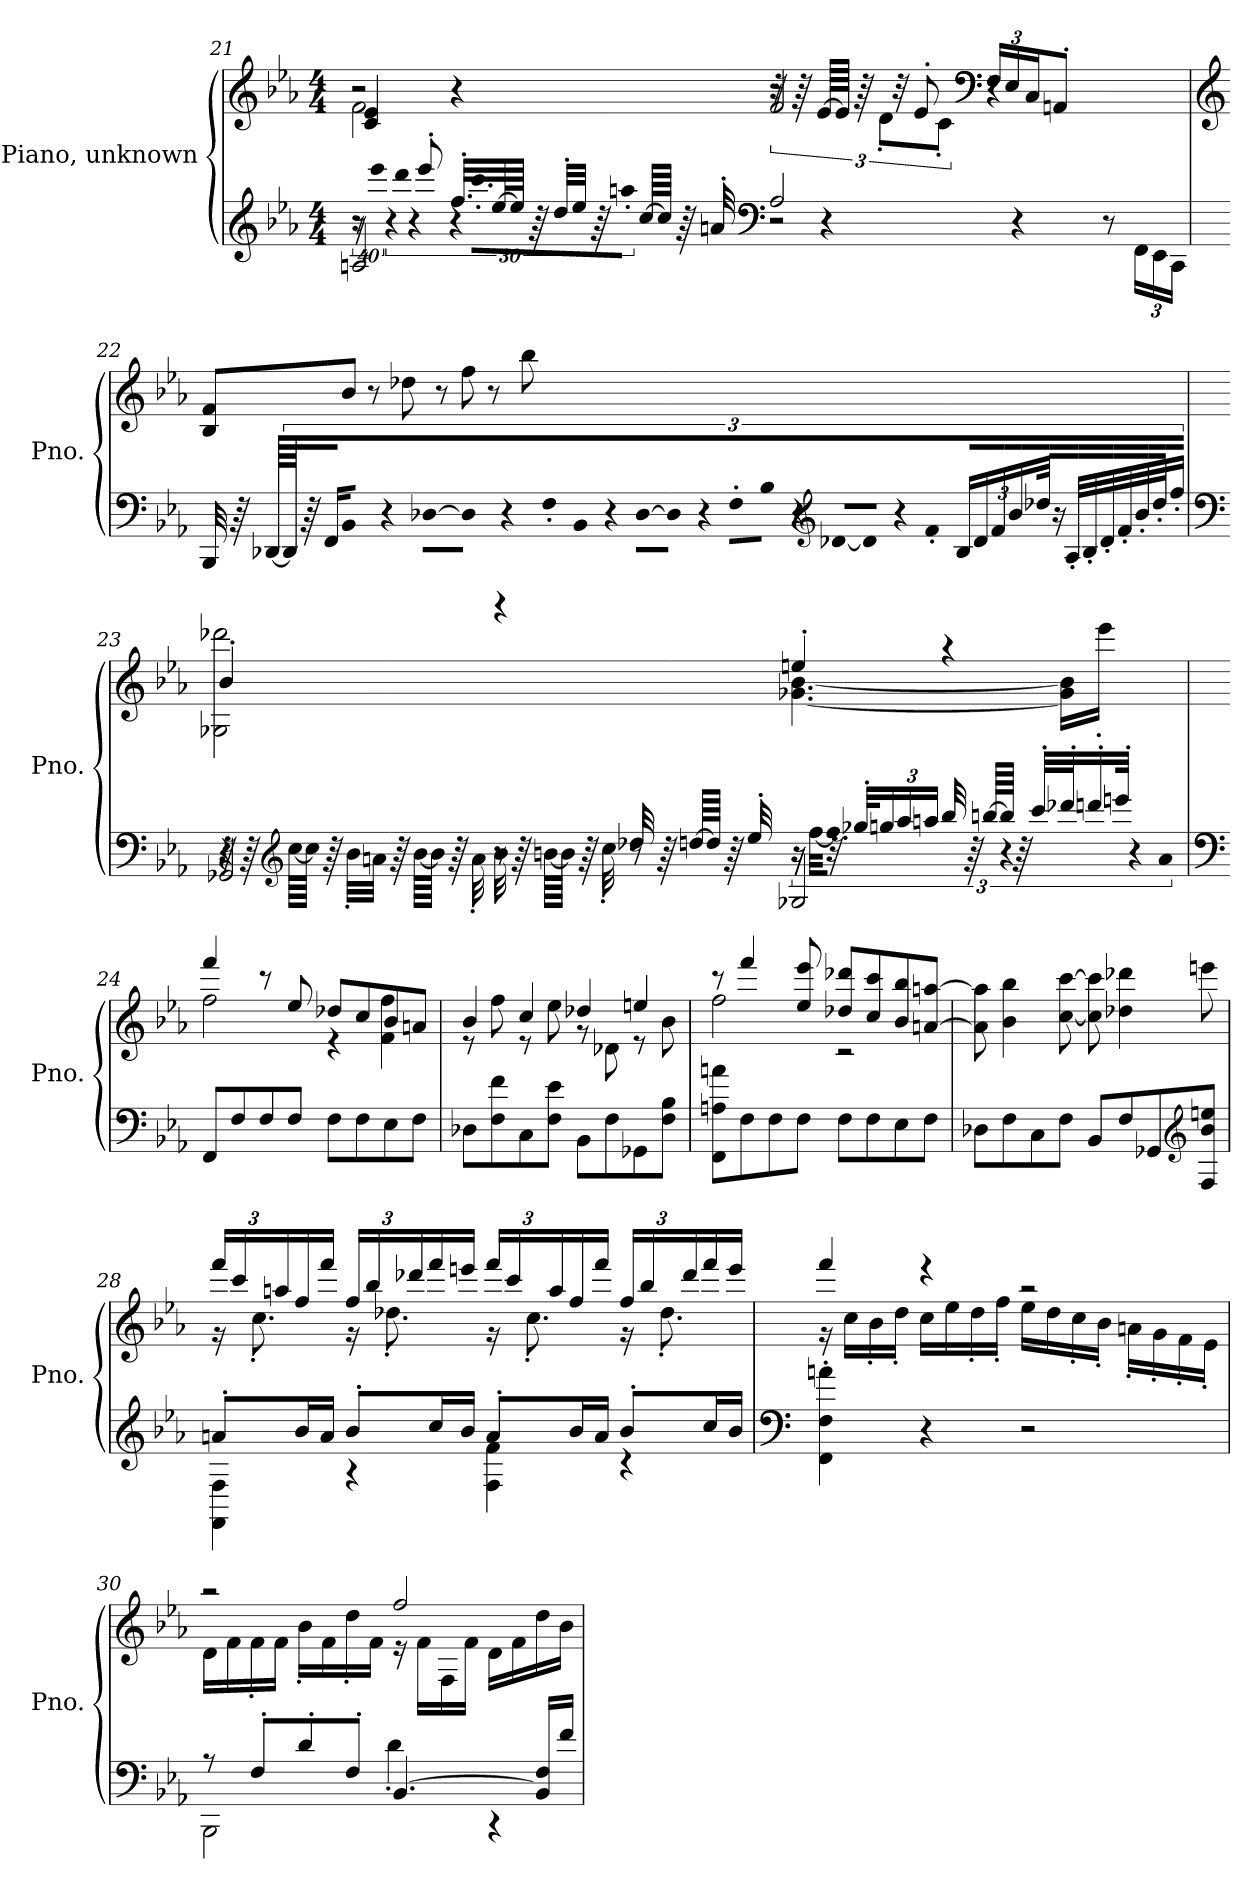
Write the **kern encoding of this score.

**kern	**kern
*part1	*part1
*staff2	*staff1
*I"Piano, unknown	*
*I'Pno.	*
!!LO:LB:g=z
*clefG2	*clefG2
*k[b-e-a-]	*k[b-e-a-]
*M4/4	*M4/4
=21	=21
*^	*
!	!LO:N:vis=32	!
*	*^	*^
*	*	*	*	*^
8r	640%23r	2An/	2r	2f\	4c/ 4e-/
!	!LO:N:vis=32	!	!	!	!
.	640%23eee-\	.	.	.	.
!	!LO:N:vis=64	!	!	!	!
.	960%17r	.	.	.	.
!	!LO:N:vis=64	!	!	!	!
.	960%17ddd\	.	.	.	.
!	!LO:N:vis=32	!	!	!	!
.	640%23r	.	.	.	.
8eee-'/	.	.	.	.	.
!	!LO:N:vis=64	!	!	!	!
.	960%17r	.	.	.	.
!	!LO:N:vis=32.	!	!	!	!
.	1920%103ccc'\LLL	.	.	.	.
!	!LO:N:vis=32	!	!	!	!
.	640%23aan'\JJJ	.	.	.	.
32.ff'/LLL	.	.	.	.	4r
.	4r	.	.	.	.
[64ee-/L	.	.	.	.	.
64ee-/JJJJ]	.	.	.	.	.
64r	.	.	.	.	.
32dd'/LLL	.	.	.	.	.
32ee-/JJJ	.	.	.	.	.
64r	.	.	.	.	.
[64cc/LLLL	.	.	.	.	.
64cc/JJJJ]	.	.	.	.	.
64r	.	.	.	.	.
32an'/	.	.	.	.	.
*clefF4	*	*	*	*	*
2A/	.	2r	2f/	12r	32r
.	4r	.	.	.	.
.	.	.	.	.	64r
.	.	.	.	.	[64e-/LLLL
.	.	.	.	.	64e-/JJJJ]
.	.	.	.	.	64r
.	.	.	.	12d'\L	.
.	.	.	.	.	32r
.	.	.	.	.	8e-'/
.	.	.	.	12c'\J	.
*	*	*	*clefF4	*	*
*	*	*	*	*	*Xbrackettup
.	.	.	.	4r	24F/LL
.	8r	.	.	.	.
.	.	.	.	.	24E-/
.	.	.	.	.	24C/J
.	.	.	.	.	8AAn'/J
*	*Xbrackettup	*	*	*	*
.	24FF\LL	.	.	.	.
.	24EE-\	.	.	.	.
.	24CC\JJ	.	.	.	.
1920ryy	.	1920ryy	1920ryy	1920ryy	1920ryy
*v	*v	*v	*	*	*
*	*v	*v	*v
!!LO:PB:g=z
=22	=22
*	*clefG2
32BBB-/	8B-/ 8f/L
64r	.
[64DD-X/LLLL	.
*brackettup	*
96DD-/JJJJ]	.
96r	.
24FF/LL	.
32BB-/JJk	8b-/J
64r	.
[64D-X\LLLL	.
64D-\JJJJ]	.
64r	.
32F'\	.
32BB-/	8r
64r	.
[64D-\LLLL	.
64D-\JJJJ]	.
64r	.
32F'\LLL	.
32B-\JJJ	8dd-X\
64r	.
*clefG2	*
[64d-X/LLLL	.
64d-/JJJJ]	.
64r	.
32f'/	.
*Xbrackettup	*
24B-/LL	8r
24d-/	.
24f/	.
24b-/	8ff\
48dd-X/JJk	.
16r	.
32A-'/LLL	8r
32B-'/	.
32d-'/	.
32f'/	.
32b-'/	8bb-\
32dd-'/J	.
16ff'/JJ	.
!!LO:LB:g=z
=23	=23
*clefF4	*
*^	*^
*	*^	*	*
4r	32r	2GG-X/	4b-'/	2G-X\ 2ddd-X\
.	64r	.	.	.
*clefG2	*	*	*	*
.	[64cc\LLLL	.	.	.
.	64cc\JJJJ]	.	.	.
.	64r	.	.	.
.	32b-'\LLL	.	.	.
.	32an\JJJ	.	.	.
.	64r	.	.	.
.	[64b-\LLLL	.	.	.
.	64b-\JJJJ]	.	.	.
.	64r	.	.	.
.	32a'\	.	.	.
8r	32b-\	.	4r	.
.	64r	.	.	.
.	[64bn\LLLL	.	.	.
.	64b\JJJJ]	.	.	.
.	64r	.	.	.
.	32cc'\	.	.	.
32dd-X/	8r	.	.	.
64r	.	.	.	.
[64ddn/LLLL	.	.	.	.
64dd/JJJJ]	.	.	.	.
64r	.	.	.	.
32ee-'/	.	.	.	.
*	*brackettup	*	*	*
16r	24r	2G-X/	4een'/	[4.g-X\ [4.b-\
.	[48ff\KKL	.	.	.
32r	8.ff\J]	.	.	.
32gg-X'/KLL	.	.	.	.
*Xbrackettup	*	*	*	*
24ggn/	.	.	.	.
24aa-/	.	.	.	.
24aan/JJ	.	.	.	.
32bb-/	8r	.	4r	.
64r	.	.	.	.
[64bbn/LLLL	.	.	.	.
64bb/JJJJ]	.	.	.	.
64r	.	.	.	.
32ccc'/LLL	.	.	.	.
32ddd-X'/J	16r	.	.	16g-\] 16b-\]LL
16dddn'/	.	.	.	.
.	16a\	.	.	16eee-'\JJ
32eeen'/JJk	.	.	.	.
*v	*v	*v	*	*
!!LO:LB:g=z	!!
=24	=24	=24
*clefF4	*	*
8FF/L	4fff/	2ff\
8F/	.	.
8F/	8r	.
8F/J	8ee-/	.
8F\L	8dd-X/L	4r
8F\	8cc/	.
8E-\	8b-/	4f\ 4ff\
8F\J	8an/J	.
=25	=25	=25
8D-X\L	4b-/	8r
8F\ 8f\	.	8ff\
8C\	4cc/	8r
8F\ 8e-\J	.	8ee-\
8BB-\L	4dd-X/	8r
8F\	.	8d-X\
8GG-X\	4een/	8r
8F\ 8B-\J	.	8b-\
=26	=26	=26
8FF\ 8An\ 8an\L	8r	2ff\
8F\	4fff/	.
8F\	.	.
8F\J	8ee-/ 8eee-/	.
8F\L	8dd-X/ 8ddd-X/L	2r
8F\	8cc/ 8ccc/	.
8E-\	8b-/ 8bb-/	.
8F\J	[8an/ [8aan/J	.
*	*v	*v
!!LO:LB:g=z
=27	=27
8D-X\L	8a\] 8aa\]
8F\	4b-\ 4bb-\
8C\	.
8F\J	[8cc\ [8ccc\
8BB-/L	8cc\] 8ccc\]
8F/	4dd-X\ 4ddd-X\
8GG-X/	.
*clefG2	*
8F/ 8b-/ 8een/J	8eeen\
!!LO:LB:g=z
=28	=28
*^	*^
8an'/L	4FF\ 4F\	24fff/LL	16r
.	.	24ccc/	.
.	.	.	8.cc'\
.	.	24aan/	.
16b-/L	.	16ff/	.
16a/JJ	.	16fff/JJ	.
8b-'/L	4r	24ff/LL	16r
.	.	24bb-/	.
.	.	.	8.dd-X'\
.	.	24ddd-X/	.
16cc/L	.	16fff/	.
16b-/JJ	.	16eeen/JJ	.
8a'/L	4F\ 4f\	24fff/LL	16r
.	.	24ccc/	.
.	.	.	8.cc'\
.	.	24aa/	.
16b-/L	.	16ff/	.
16a/JJ	.	16fff/JJ	.
8b-'/L	4r	24ff/LL	16r
.	.	24bb-/	.
.	.	.	8.dd-'\
.	.	24ddd-/	.
16cc/L	.	16fff/	.
16b-/JJ	.	16eee/JJ	.
*v	*v	*	*
!!LO:LB:g=z	!!
=29	=29	=29
*clefF4	*	*
4FF\' 4F\' 4an\'	4fff/	16r
.	.	16cc\LL
.	.	16b-'\
.	.	16dd'\JJ
4r	4r	16cc\LL
.	.	16ee-\
.	.	16dd'\
.	.	16ff'\JJ
2r	2r	16ee-\LL
.	.	16dd\
.	.	16cc'\
.	.	16b-'\JJ
.	.	16an'\LL
.	.	16g'\
.	.	16f'\
.	.	16e-'\JJ
=30	=30	=30
*^	*	*
8r	2BBB-\	2r	16d\LL
.	.	.	16f\
8F'/L	.	.	16f'\
.	.	.	16f\JJ
8d'/	.	.	16b-'\LL
.	.	.	16f\
8F'/J	.	.	16dd'\
.	.	.	16f\JJ
[4.BB-/	4d'\	2ff/	16r
.	.	.	16f\LL
.	.	.	16F\
.	.	.	16f\JJ
.	4r	.	16d\LL
.	.	.	16f\
16BB-/] 16F/LL	.	.	16dd\
16f/JJ	.	.	16b-\JJ
*v	*v	*	*
*	*v	*v
=	=
*-	*-
